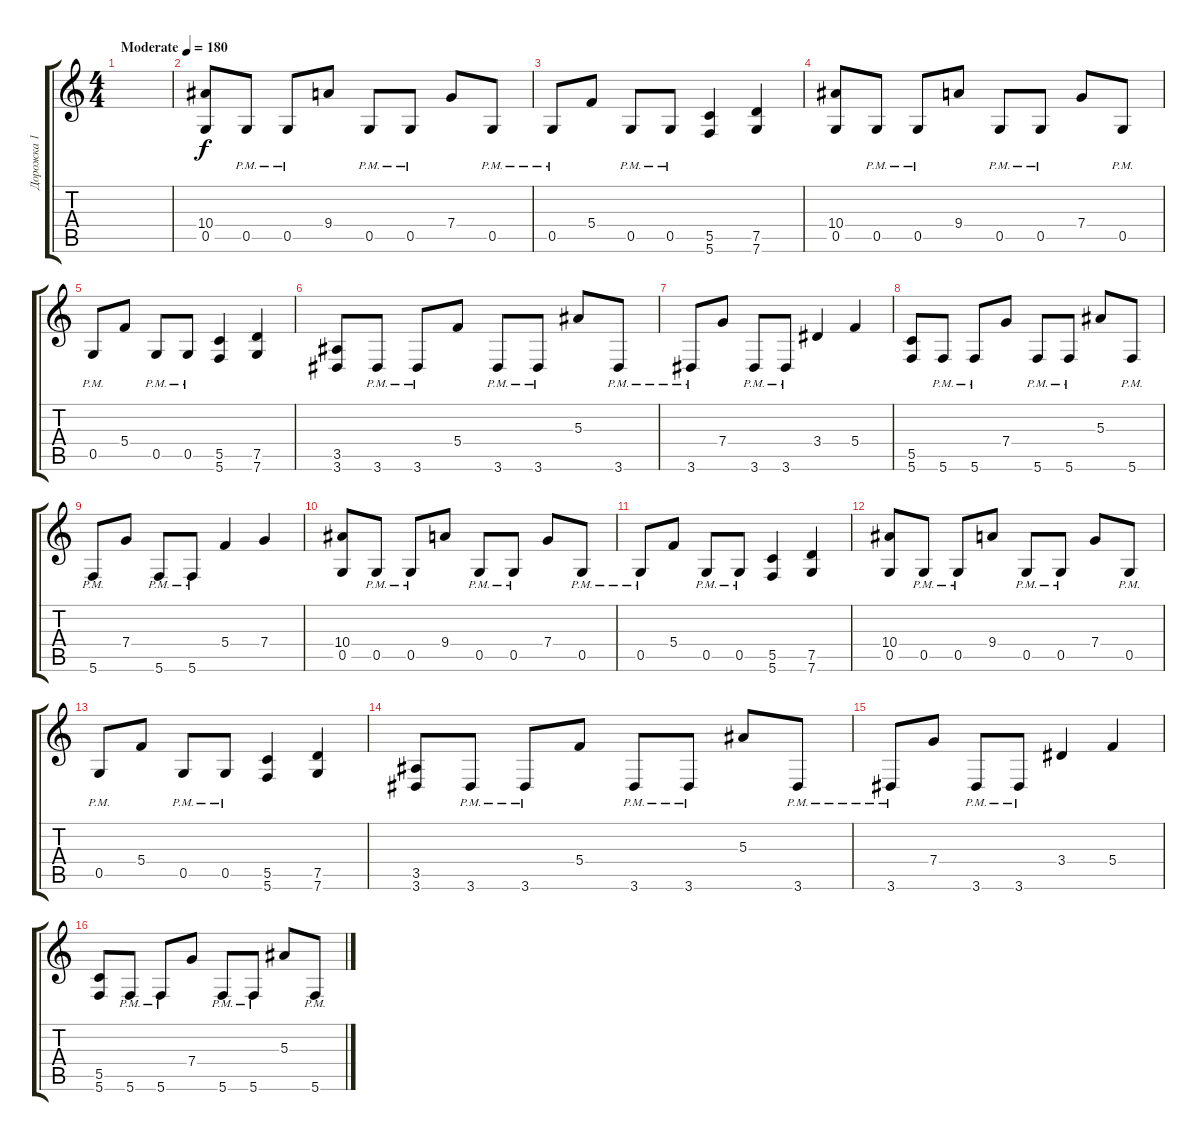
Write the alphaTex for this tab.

\track ("Дорожка 1" "Дорожка 1") {instrument distortionguitar}
\staff {score tabs}
\tuning (D4 A3 F3 C3 G2 C2) {hide}
\ts (4 4)
\tempo (180 "Moderate")
\clef g2
\ks c
|
(10.4 0.5).8 0.5{pm}.8 0.5{pm}.8 9.4.8 0.5{pm}.8 0.5{pm}.8 7.4.8 0.5{pm}.8 |
0.5{pm}.8 5.4.8 0.5{pm}.8 0.5{pm}.8 (5.5 5.6).4 (7.5 7.6).4 |
(10.4 0.5).8 0.5{pm}.8 0.5{pm}.8 9.4.8 0.5{pm}.8 0.5{pm}.8 7.4.8 0.5{pm}.8 |
0.5{pm}.8 5.4.8 0.5{pm}.8 0.5{pm}.8 (5.5 5.6).4 (7.5 7.6).4 |
(3.5 3.6).8 3.6{pm}.8 3.6{pm}.8 5.4.8 3.6{pm}.8 3.6{pm}.8 5.3.8 3.6{pm}.8 |
3.6{pm}.8 7.4.8 3.6{pm}.8 3.6{pm}.8 3.4.4 5.4.4 |
(5.5 5.6).8 5.6{pm}.8 5.6{pm}.8 7.4.8 5.6{pm}.8 5.6{pm}.8 5.3.8 5.6{pm}.8 |
5.6{pm}.8 7.4.8 5.6{pm}.8 5.6{pm}.8 5.4.4 7.4.4 |
(10.4 0.5).8 0.5{pm}.8 0.5{pm}.8 9.4.8 0.5{pm}.8 0.5{pm}.8 7.4.8 0.5{pm}.8 |
0.5{pm}.8 5.4.8 0.5{pm}.8 0.5{pm}.8 (5.5 5.6).4 (7.5 7.6).4 |
(10.4 0.5).8 0.5{pm}.8 0.5{pm}.8 9.4.8 0.5{pm}.8 0.5{pm}.8 7.4.8 0.5{pm}.8 |
0.5{pm}.8 5.4.8 0.5{pm}.8 0.5{pm}.8 (5.5 5.6).4 (7.5 7.6).4 |
(3.5 3.6).8 3.6{pm}.8 3.6{pm}.8 5.4.8 3.6{pm}.8 3.6{pm}.8 5.3.8 3.6{pm}.8 |
3.6{pm}.8 7.4.8 3.6{pm}.8 3.6{pm}.8 3.4.4 5.4.4 |
(5.5 5.6).8 5.6{pm}.8 5.6{pm}.8 7.4.8 5.6{pm}.8 5.6{pm}.8 5.3.8 5.6{pm}.8
